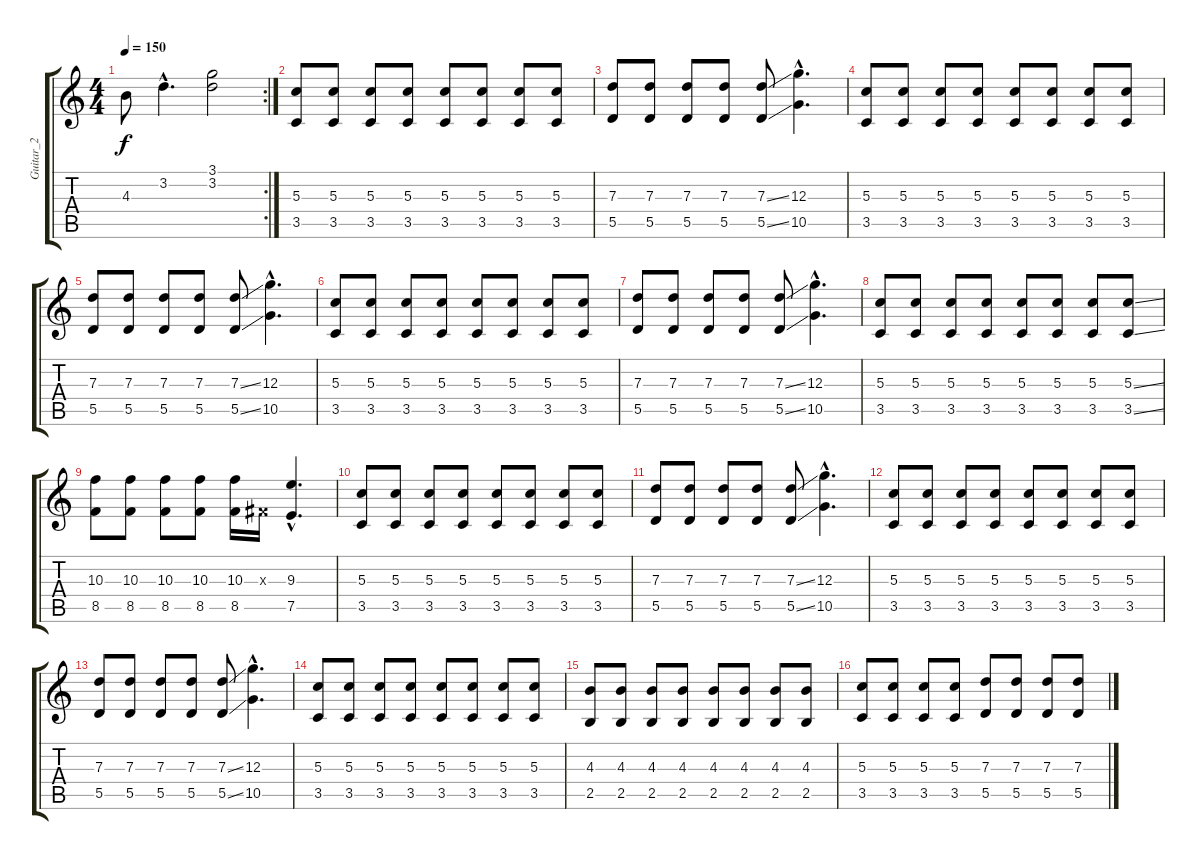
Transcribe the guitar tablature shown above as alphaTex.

\track ("Guitar_2" "Guitar_2") {instrument distortionguitar}
\staff {score tabs}
\tuning (E4 B3 G3 D3 A2 E2) {hide}
\rc 2
\ts (4 4)
\tempo 150
\clef g2
\ks c
4.3.8{dy f} 3.2{hac}.4{d} (3.1 3.2).2 |
(5.3 3.5).8 (5.3 3.5).8 (5.3 3.5).8 (5.3 3.5).8 (5.3 3.5).8 (5.3 3.5).8 (5.3 3.5).8 (5.3 3.5).8 |
(7.3 5.5).8 (7.3 5.5).8 (7.3 5.5).8 (7.3 5.5).8 (7.3{ss} 5.5{ss}).8 (12.3{hac} 10.5{hac}).4{d} |
(5.3 3.5).8 (5.3 3.5).8 (5.3 3.5).8 (5.3 3.5).8 (5.3 3.5).8 (5.3 3.5).8 (5.3 3.5).8 (5.3 3.5).8 |
(7.3 5.5).8 (7.3 5.5).8 (7.3 5.5).8 (7.3 5.5).8 (7.3{ss} 5.5{ss}).8 (12.3{hac} 10.5{hac}).4{d} |
(5.3 3.5).8 (5.3 3.5).8 (5.3 3.5).8 (5.3 3.5).8 (5.3 3.5).8 (5.3 3.5).8 (5.3 3.5).8 (5.3 3.5).8 |
(7.3 5.5).8 (7.3 5.5).8 (7.3 5.5).8 (7.3 5.5).8 (7.3{ss} 5.5{ss}).8 (12.3{hac} 10.5{hac}).4{d} |
(5.3 3.5).8 (5.3 3.5).8 (5.3 3.5).8 (5.3 3.5).8 (5.3 3.5).8 (5.3 3.5).8 (5.3 3.5).8 (5.3{ss} 3.5{ss}).8 |
(10.3 8.5).8 (10.3 8.5).8 (10.3 8.5).8 (10.3 8.5).8 (10.3 8.5).16 -1.3{x}.16 (9.3{hac} 7.5{hac}).4{d} |
(5.3 3.5).8 (5.3 3.5).8 (5.3 3.5).8 (5.3 3.5).8 (5.3 3.5).8 (5.3 3.5).8 (5.3 3.5).8 (5.3 3.5).8 |
(7.3 5.5).8 (7.3 5.5).8 (7.3 5.5).8 (7.3 5.5).8 (7.3{ss} 5.5{ss}).8 (12.3{hac} 10.5{hac}).4{d} |
(5.3 3.5).8 (5.3 3.5).8 (5.3 3.5).8 (5.3 3.5).8 (5.3 3.5).8 (5.3 3.5).8 (5.3 3.5).8 (5.3 3.5).8 |
(7.3 5.5).8 (7.3 5.5).8 (7.3 5.5).8 (7.3 5.5).8 (7.3{ss} 5.5{ss}).8 (12.3{hac} 10.5{hac}).4{d} |
(5.3 3.5).8 (5.3 3.5).8 (5.3 3.5).8 (5.3 3.5).8 (5.3 3.5).8 (5.3 3.5).8 (5.3 3.5).8 (5.3 3.5).8 |
(4.3 2.5).8 (4.3 2.5).8 (4.3 2.5).8 (4.3 2.5).8 (4.3 2.5).8 (4.3 2.5).8 (4.3 2.5).8 (4.3 2.5).8 |
(5.3 3.5).8 (5.3 3.5).8 (5.3 3.5).8 (5.3 3.5).8 (7.3 5.5).8 (7.3 5.5).8 (7.3 5.5).8 (7.3 5.5).8
